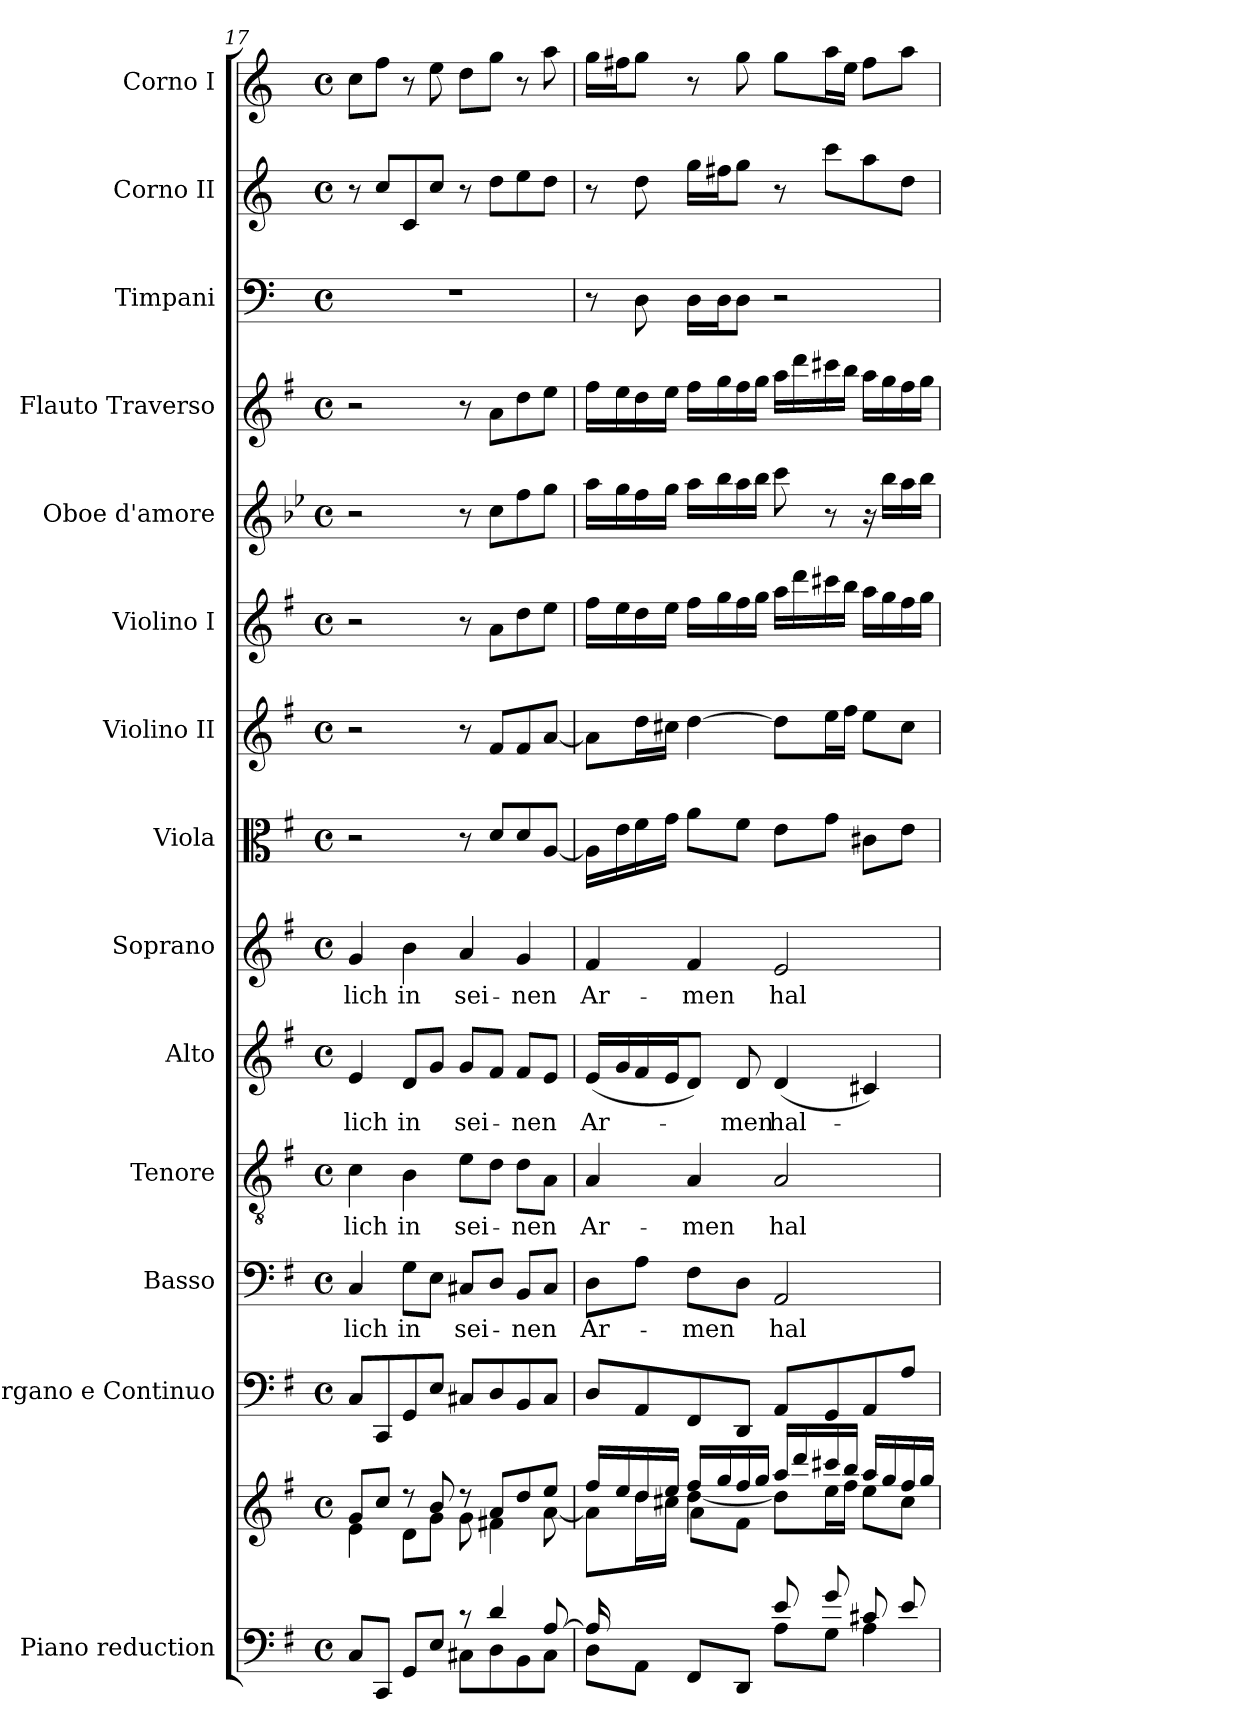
**kern	**kern	**kern	**kern	**text	**kern	**text	**kern	**text	**kern	**text	**kern	**kern	**kern	**kern	**kern	**kern	**kern	**kern
*part14	*part14	*part13	*part12	*part12	*part11	*part11	*part10	*part10	*part9	*part9	*part8	*part7	*part6	*part5	*part4	*part3	*part2	*part1
*staff15	*staff14	*staff13	*staff12	*staff12	*staff11	*staff11	*staff10	*staff10	*staff9	*staff9	*staff8	*staff7	*staff6	*staff5	*staff4	*staff3	*staff2	*staff1
*I"Piano reduction	*	*I"Organo e Continuo	*I"Basso	*	*I"Tenore	*	*I"Alto	*	*I"Soprano	*	*I"Viola	*I"Violino II	*I"Violino I	*I"Oboe d'amore	*I"Flauto Traverso	*I"Timpani	*I"Corno II	*I"Corno I
*I'Pno	*	*	*	*	*	*	*	*	*	*	*	*	*	*I'Ob	*I'Fl	*I'Timp	*	*
*clefF4	*clefG2	*clefF4	*clefF4	*	*clefGv2	*	*clefG2	*	*clefG2	*	*clefC3	*clefG2	*clefG2	*clefG2	*clefG2	*clefF4	*clefG2	*clefG2
*	*	*	*	*	*	*	*	*	*	*	*	*	*	*ITrd2c3	*	*	*ITrd3c5	*ITrd3c5
*k[f#]	*k[f#]	*k[f#]	*k[f#]	*	*k[f#]	*	*k[f#]	*	*k[f#]	*	*k[f#]	*k[f#]	*k[f#]	*k[f#]	*k[f#]	*k[]	*k[f#]	*k[f#]
*M4/4	*M4/4	*M4/4	*M4/4	*	*M4/4	*	*M4/4	*	*M4/4	*	*M4/4	*M4/4	*M4/4	*M4/4	*M4/4	*M4/4	*M4/4	*M4/4
*met(c)	*met(c)	*met(c)	*met(c)	*	*met(c)	*	*met(c)	*	*met(c)	*	*met(c)	*met(c)	*met(c)	*met(c)	*met(c)	*met(c)	*met(c)	*met(c)
=17	=17	=17	=17	=17	=17	=17	=17	=17	=17	=17	=17	=17	=17	=17	=17	=17	=17	=17
*^	*^	*	*	*	*	*	*	*	*	*	*	*	*	*	*	*	*	*
!	!	!	!	!	!	!LO:LY:b	!	!LO:LY:b	!	!LO:LY:b	!	!LO:LY:b	!	!	!	!	!	!	!	!
8C/L	2ryy	8g/L	4e\	8C/L	4C/	-lich	4c\	-lich	4e/	-lich	4g/	-lich	2r	2r	2r	2r	2r	1r	8r	8g\L
8CC/J	.	8cc/J	.	8CC/	.	.	.	.	.	.	.	.	.	.	.	.	.	.	8g/L	8cc\J
!	!	!	!	!	!	!LO:LY:b	!	!LO:LY:b	!	!LO:LY:b	!	!LO:LY:b	!	!	!	!	!	!	!	!
8GG/L	.	8r	8d\L	8GG/	8G\L	in	4B\	in	8d/L	in	4b\	in	.	.	.	.	.	.	8G/	8r
8E/J	.	8b/	8g\J	8E/J	8E\J	.	.	.	8g/J	.	.	.	.	.	.	.	.	.	8g/J	8b\
!	!	!	!	!	!	!LO:LY:b	!	!LO:LY:b	!	!LO:LY:b	!	!LO:LY:b	!	!	!	!	!	!	!	!
8r	8C#X\L	8r	8g\	8C#X/L	8C#X/L	sei-	8e\L	sei-	8g/L	sei-	4a/	sei-	8r	8r	8r	8r	8r	.	8r	8a\L
4d/	8D\	8a/L	4f#X\	8D/	8D/J	.	8d\J	.	8f#/J	.	.	.	8d/L	8f#/L	8a\L	8a\L	8a\L	.	8a\L	8dd\J
!	!	!	!	!	!	!LO:LY:b	!	!LO:LY:b	!	!LO:LY:b	!	!LO:LY:b	!	!	!	!	!	!	!	!
.	8BB\	8dd/	.	8BB/	8BB/L	-nen	8d\L	-nen	8f#/L	-nen	4g/	-nen	8d/	8f#/	8dd\	8dd\	8dd\	.	8b\	8r
[8A/	8C#\J	8ee/J	[8a\	8C#/J	8C#/J	.	8A\J	.	8e/J	.	.	.	[8A/J	[8a/J	8ee\J	8ee\J	8ee\J	.	8a\J	8ee\
=18	=18	=18	=18	=18	=18	=18	=18	=18	=18	=18	=18	=18	=18	=18	=18	=18	=18	=18	=18	=18
*	*	*	*^	*	*	*	*	*	*	*	*	*	*	*	*	*	*	*	*	*
!	!	!	!	!	!	!	!LO:LY:b	!	!LO:LY:b	!	!LO:LY:b	!	!LO:LY:b	!	!	!	!	!	!	!	!
16A/LL]	8D\L	16ff#/LL	8a\L]	16ryy	8D/L	8D\L	Ar-	4A/	Ar-	(16e/LL	Ar-	4f#/	Ar-	16A\LL]	8a\L]	16ff#\LL	16ff#\LL	16ff#\LL	8r	8r	16dd\LL
4..ryy	.	16ee/	.	16e\	.	.	.	.	.	16g/	.	.	.	16e\	.	16ee\	16ee\	16ee\	.	.	16cc#X\J
.	8AA\J	16dd/	16dd\L	16f#\	8AA/	8A\J	.	.	.	16f#/	.	.	.	16f#\	16dd\L	16dd\	16dd\	16dd\	8D\	8a\	8dd\J
.	.	16ee/JJ	16cc#X\JJ	16g\JJ	.	.	.	.	.	16e/J	.	.	.	16g\JJ	16cc#X\JJ	16ee\JJ	16ee\JJ	16ee\JJ	.	.	.
!	!	!	!	!	!	!	!LO:LY:b	!	!LO:LY:b	!	!	!	!LO:LY:b	!	!	!	!	!	!	!	!
.	8FF#/L	16ff#/LL	[4dd\	8a\L	8FF#/	8F#\L	-men	4A/	-men	8d/J)	.	4f#/	-men	8a\L	[4dd\	16ff#\LL	16ff#\LL	16ff#\LL	16D\LL	16dd\LL	8r
.	.	16gg/	.	.	.	.	.	.	.	.	.	.	.	.	.	16gg\	16gg\	16gg\	16D\J	16cc#X\J	.
!	!	!	!	!	!	!	!	!	!	!	!LO:LY:b	!	!	!	!	!	!	!	!	!	!
.	8DD/J	16ff#/	.	8f#\J	8DD/J	8D\J	.	.	.	8d/	-men	.	.	8f#\J	.	16ff#\	16ff#\	16ff#\	8D\J	8dd\J	8dd\
.	.	16gg/JJ	.	.	.	.	.	.	.	.	.	.	.	.	.	16gg\JJ	16gg\JJ	16gg\JJ	.	.	.
!	!	!	!	!	!	!	!LO:LY:b	!	!LO:LY:b	!	!LO:LY:b	!	!LO:LY:b	!	!	!	!	!	!	!	!
8e/L	8A\L	16aa/LL	8dd\L]	2ryy	8AA/L	2AA/	hal-	2A/	hal-	(4d/	hal-	2e/	hal-	8e\L	8dd\L]	16aa\LL	8aa\	16aa\LL	2r	8r	8dd\L
.	.	16ddd/	.	.	.	.	.	.	.	.	.	.	.	.	.	16ddd\	.	16ddd\	.	.	.
8g/J	8G\J	16ccc#X/	16ee\L	.	8GG/	.	.	.	.	.	.	.	.	8g\J	16ee\L	16ccc#X\	8r	16ccc#X\	.	8gg\L	16ee\L
.	.	16bb/JJ	16ff#\JJ	.	.	.	.	.	.	.	.	.	.	.	16ff#\JJ	16bb\JJ	.	16bb\JJ	.	.	16b\JJ
8c#X/L	4A\	16aa/LL	8ee\L	.	8AA/	.	.	.	.	4c#X/)	.	.	.	8c#X\L	8ee\L	16aa\LL	16r	16aa\LL	.	8ee\	8cc#\L
.	.	16gg/	.	.	.	.	.	.	.	.	.	.	.	.	.	16gg\	16gg\LL	16gg\	.	.	.
8e/J	.	16ff#/	8cc#\J	.	8A/J	.	.	.	.	.	.	.	.	8e\J	8cc#\J	16ff#\	16ff#\	16ff#\	.	8a\J	8ee\J
.	.	16gg/JJ	.	.	.	.	.	.	.	.	.	.	.	.	.	16gg\JJ	16gg\JJ	16gg\JJ	.	.	.
*v	*v	*	*	*	*	*	*	*	*	*	*	*	*	*	*	*	*	*	*	*	*
*	*v	*v	*v	*	*	*	*	*	*	*	*	*	*	*	*	*	*	*	*	*
=	=	=	=	=	=	=	=	=	=	=	=	=	=	=	=	=	=	=
*-	*-	*-	*-	*-	*-	*-	*-	*-	*-	*-	*-	*-	*-	*-	*-	*-	*-	*-
